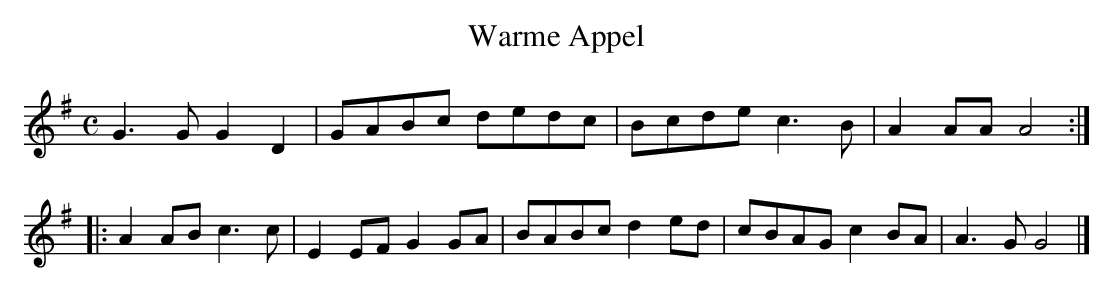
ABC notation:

X:1
T:Warme Appel
M:C
K:Gmaj
G3GG2D2|GABc dedc|Bcdec3B|A2AAA4:|
|:A2ABc3c|E2EFG2GA|BABcd2ed|cBAGc2BA|A3GG4|]
